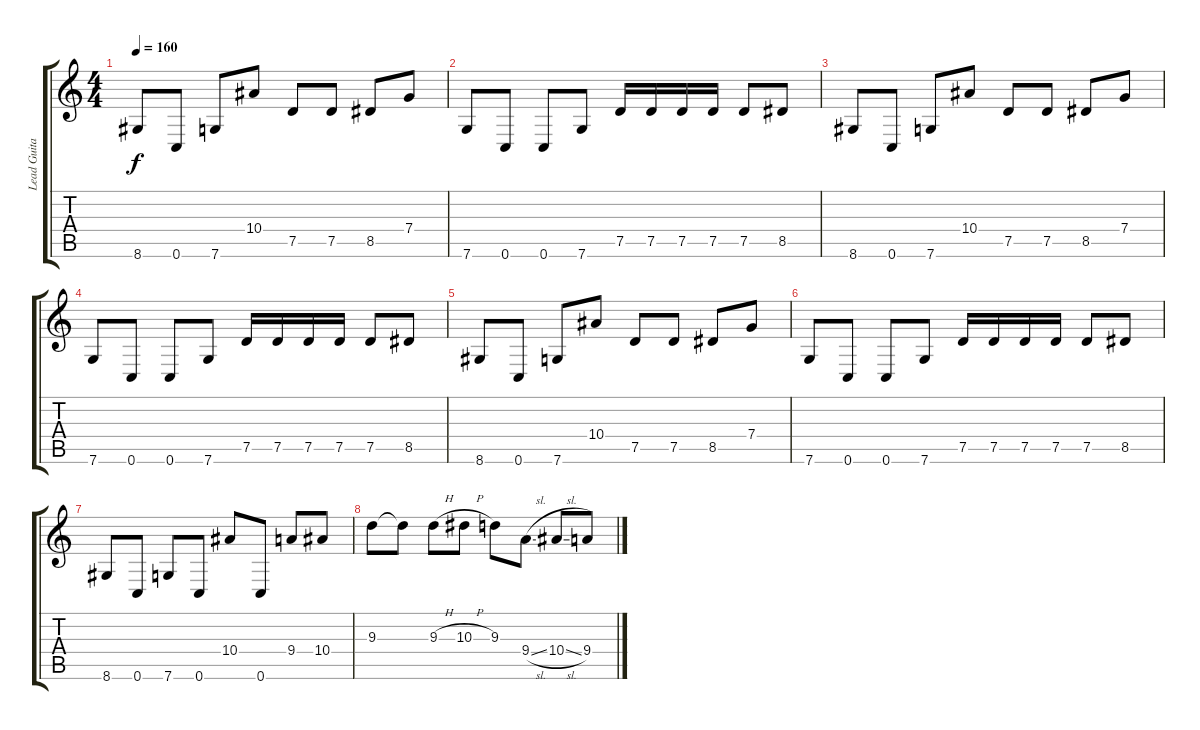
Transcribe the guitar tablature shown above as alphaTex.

\track ("Lead Guitar" "Lead Guita") {instrument distortionguitar}
\staff {score tabs}
\tuning (D4 A3 F3 C3 G2 C2) {hide}
\ts (4 4)
\tempo 160
\clef g2
\ks c
8.6.8{dy f} 0.6.8 7.6.8 10.4.8 7.5.8 7.5.8 8.5.8 7.4.8 |
7.6.8 0.6.8 0.6.8 7.6.8 7.5.16 7.5.16 7.5.16 7.5.16 7.5.8 8.5.8 |
8.6.8 0.6.8 7.6.8 10.4.8 7.5.8 7.5.8 8.5.8 7.4.8 |
7.6.8 0.6.8 0.6.8 7.6.8 7.5.16 7.5.16 7.5.16 7.5.16 7.5.8 8.5.8 |
8.6.8 0.6.8 7.6.8 10.4.8 7.5.8 7.5.8 8.5.8 7.4.8 |
7.6.8 0.6.8 0.6.8 7.6.8 7.5.16 7.5.16 7.5.16 7.5.16 7.5.8 8.5.8 |
8.6.8 0.6.8 7.6.8 0.6.8 10.4.8 0.6.8 9.4.8 10.4.8 |
9.3.8 9.3{t}.8 9.3{h}.8 10.3{h}.8 9.3.8 9.4{sl}.8 10.4{sl}.8 9.4.8
